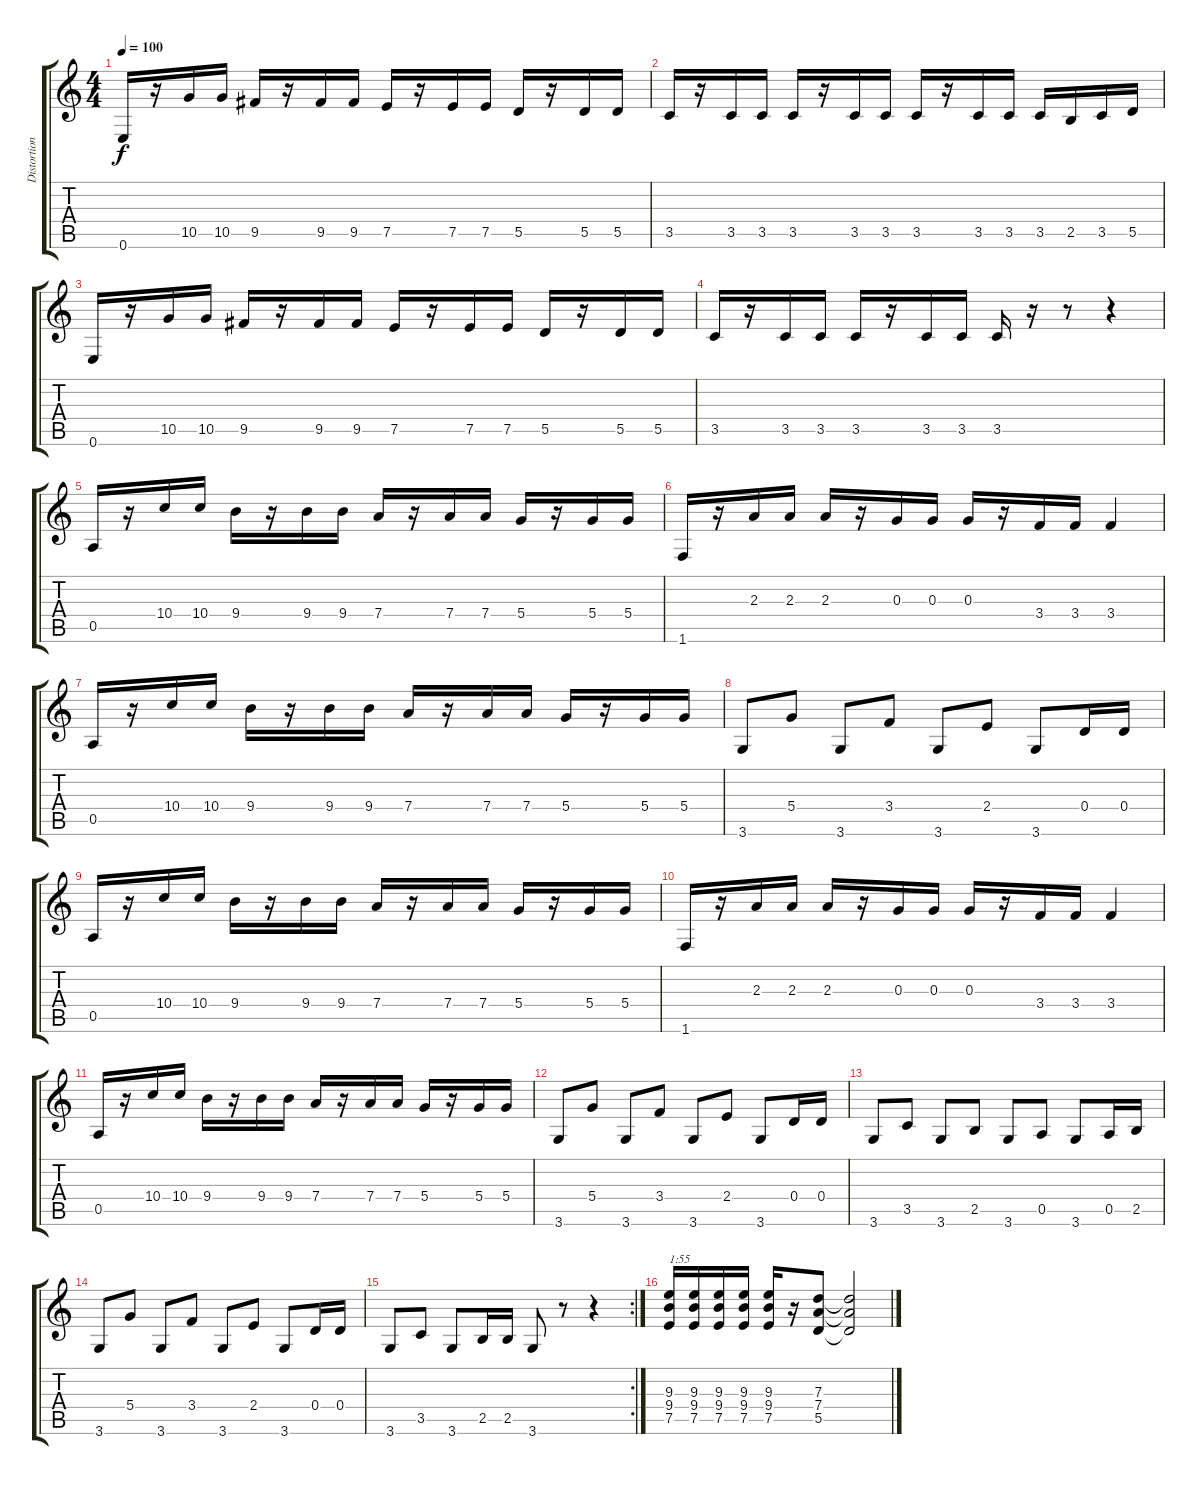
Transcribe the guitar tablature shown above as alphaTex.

\track ("Distortion Gtr. 1" "Distortion") {instrument distortionguitar}
\staff {score tabs}
\tuning (E4 B3 G3 D3 A2 E2) {hide}
\ts (4 4)
\tempo 100
\clef g2
\ks c
0.6.16{dy f} r.16 10.5.16 10.5.16 9.5.16 r.16 9.5.16 9.5.16 7.5.16 r.16 7.5.16 7.5.16 5.5.16 r.16 5.5.16 5.5.16 |
3.5.16 r.16 3.5.16 3.5.16 3.5.16 r.16 3.5.16 3.5.16 3.5.16 r.16 3.5.16 3.5.16 3.5.16 2.5.16 3.5.16 5.5.16 |
0.6.16 r.16 10.5.16 10.5.16 9.5.16 r.16 9.5.16 9.5.16 7.5.16 r.16 7.5.16 7.5.16 5.5.16 r.16 5.5.16 5.5.16 |
3.5.16 r.16 3.5.16 3.5.16 3.5.16 r.16 3.5.16 3.5.16 3.5.16 r.16 r.8 r.4 |
0.5.16 r.16 10.4.16 10.4.16 9.4.16 r.16 9.4.16 9.4.16 7.4.16 r.16 7.4.16 7.4.16 5.4.16 r.16 5.4.16 5.4.16 |
1.6.16 r.16 2.3.16 2.3.16 2.3.16 r.16 0.3.16 0.3.16 0.3.16 r.16 3.4.16 3.4.16 3.4.4 |
0.5.16 r.16 10.4.16 10.4.16 9.4.16 r.16 9.4.16 9.4.16 7.4.16 r.16 7.4.16 7.4.16 5.4.16 r.16 5.4.16 5.4.16 |
3.6.8 5.4.8 3.6.8 3.4.8 3.6.8 2.4.8 3.6.8 0.4.16 0.4.16 |
0.5.16 r.16 10.4.16 10.4.16 9.4.16 r.16 9.4.16 9.4.16 7.4.16 r.16 7.4.16 7.4.16 5.4.16 r.16 5.4.16 5.4.16 |
1.6.16 r.16 2.3.16 2.3.16 2.3.16 r.16 0.3.16 0.3.16 0.3.16 r.16 3.4.16 3.4.16 3.4.4 |
0.5.16 r.16 10.4.16 10.4.16 9.4.16 r.16 9.4.16 9.4.16 7.4.16 r.16 7.4.16 7.4.16 5.4.16 r.16 5.4.16 5.4.16 |
3.6.8 5.4.8 3.6.8 3.4.8 3.6.8 2.4.8 3.6.8 0.4.16 0.4.16 |
3.6.8 3.5.8 3.6.8 2.5.8 3.6.8 0.5.8 3.6.8 0.5.16 2.5.16 |
3.6.8 5.4.8 3.6.8 3.4.8 3.6.8 2.4.8 3.6.8 0.4.16 0.4.16 |
\rc 2
3.6.8 3.5.8 3.6.8 2.5.16 2.5.16 3.6.8 r.8 r.4 |
(9.3 9.4 7.5).16{txt "1:55"} (9.3 9.4 7.5).16 (9.3 9.4 7.5).16 (9.3 9.4 7.5).16 (9.3 9.4 7.5).16 r.16 (7.3 7.4 5.5).8 (7.3{t} 7.4{t} 5.5{t}).2
